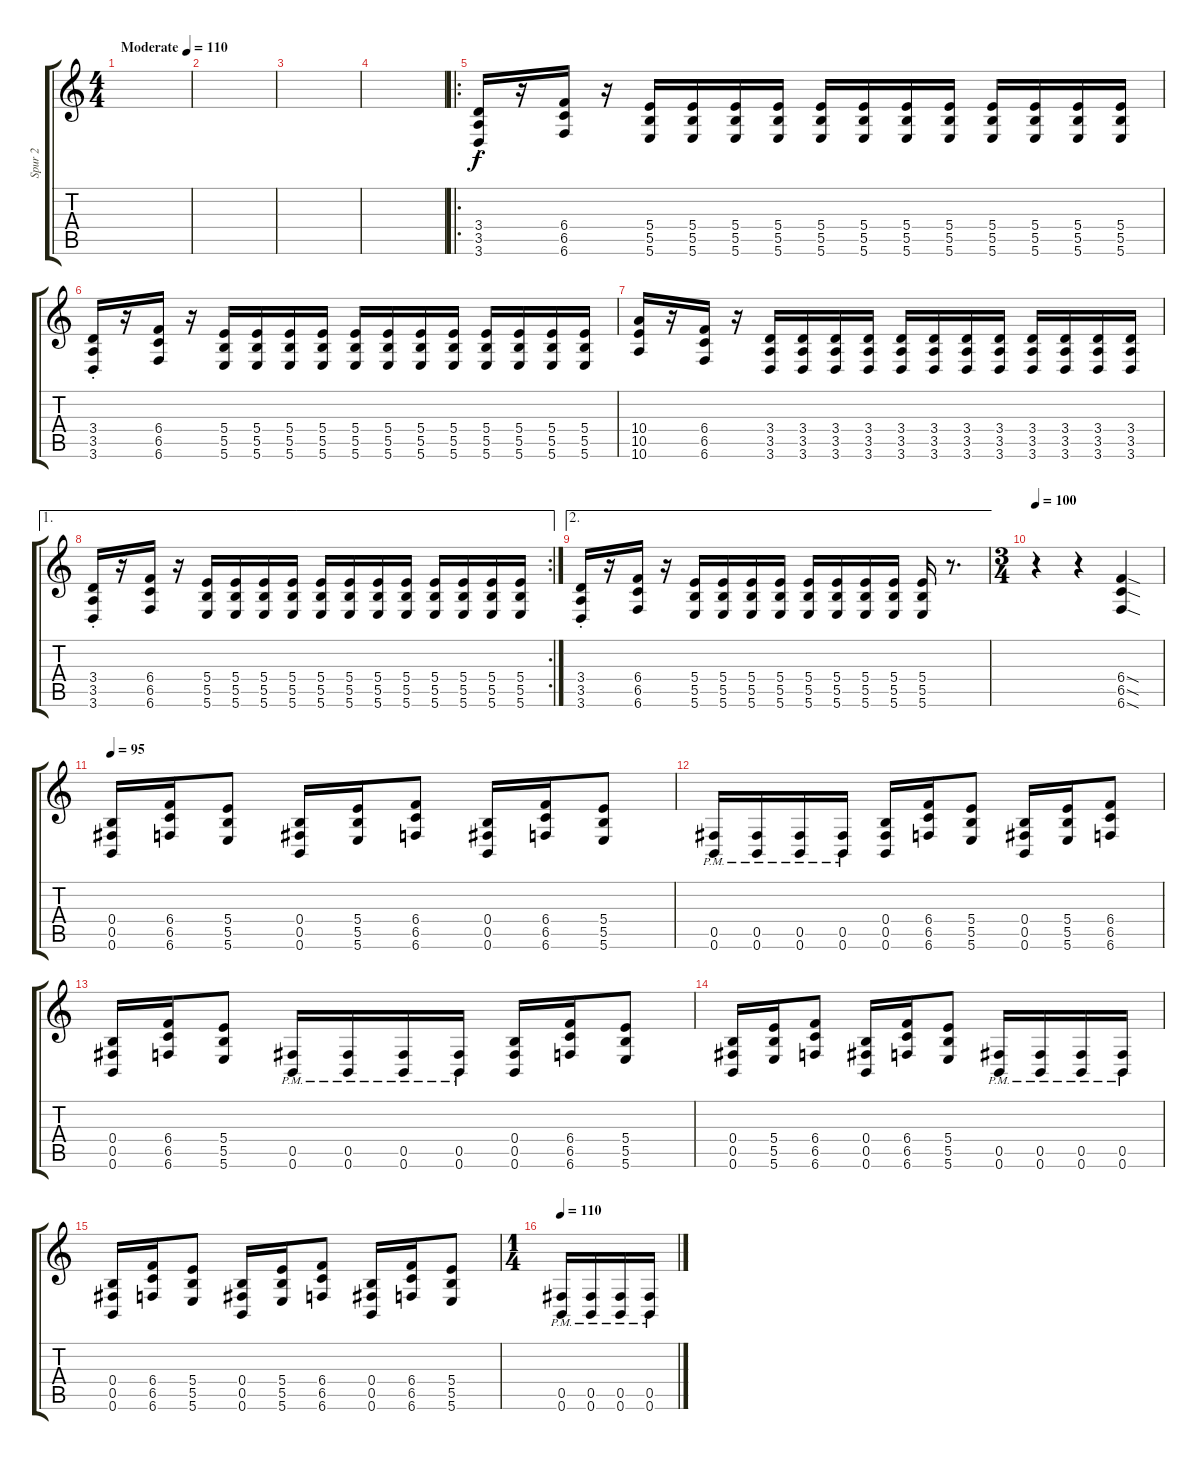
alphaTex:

\track ("Spur 2" "Spur 2") {instrument distortionguitar}
\staff {score tabs}
\tuning (Db4 Ab3 E3 B2 Gb2 B1) {hide}
\ts (4 4)
\tempo (110 "Moderate")
\clef g2
\ks c
|
|
|
|
\ro
(3.4{st} 3.5 3.6).16{volume 15 instrument distortionguitar} r.16 (6.4 6.5 6.6).16 r.16 (5.4 5.5 5.6).16 (5.4 5.5 5.6).16 (5.4 5.5 5.6).16 (5.4 5.5 5.6).16 (5.4 5.5 5.6).16 (5.4 5.5 5.6).16 (5.4 5.5 5.6).16 (5.4 5.5 5.6).16 (5.4 5.5 5.6).16 (5.4 5.5 5.6).16 (5.4 5.5 5.6).16 (5.4 5.5 5.6).16 |
(3.4{st} 3.5 3.6).16{volume 15 instrument distortionguitar} r.16 (6.4 6.5 6.6).16 r.16 (5.4 5.5 5.6).16 (5.4 5.5 5.6).16 (5.4 5.5 5.6).16 (5.4 5.5 5.6).16 (5.4 5.5 5.6).16 (5.4 5.5 5.6).16 (5.4 5.5 5.6).16 (5.4 5.5 5.6).16 (5.4 5.5 5.6).16 (5.4 5.5 5.6).16 (5.4 5.5 5.6).16 (5.4 5.5 5.6).16 |
(10.4 10.5 10.6).16 r.16 (6.4 6.5 6.6).16 r.16 (3.4 3.5 3.6).16 (3.4 3.5 3.6).16 (3.4 3.5 3.6).16 (3.4 3.5 3.6).16 (3.4 3.5 3.6).16 (3.4 3.5 3.6).16 (3.4 3.5 3.6).16 (3.4 3.5 3.6).16 (3.4 3.5 3.6).16 (3.4 3.5 3.6).16 (3.4 3.5 3.6).16 (3.4 3.5 3.6).16 |
\ae 1
\rc 2
(3.4{st} 3.5 3.6).16{volume 15 instrument distortionguitar} r.16 (6.4 6.5 6.6).16 r.16 (5.4 5.5 5.6).16 (5.4 5.5 5.6).16 (5.4 5.5 5.6).16 (5.4 5.5 5.6).16 (5.4 5.5 5.6).16 (5.4 5.5 5.6).16 (5.4 5.5 5.6).16 (5.4 5.5 5.6).16 (5.4 5.5 5.6).16 (5.4 5.5 5.6).16 (5.4 5.5 5.6).16 (5.4 5.5 5.6).16 |
\ae 2
(3.4{st} 3.5 3.6).16{volume 15 instrument distortionguitar} r.16 (6.4 6.5 6.6).16 r.16 (5.4 5.5 5.6).16 (5.4 5.5 5.6).16 (5.4 5.5 5.6).16 (5.4 5.5 5.6).16 (5.4 5.5 5.6).16 (5.4 5.5 5.6).16 (5.4 5.5 5.6).16 (5.4 5.5 5.6).16 (5.4 5.5 5.6).16 r.8{d} |
\ts (3 4)
\tempo 100
r.4 r.4 (6.4{sod} 6.5{sod} 6.6{sod}).4 |
\tempo 95
(0.4 0.5 0.6).16 (6.4 6.5 6.6).16 (5.4 5.5 5.6).8 (0.4 0.5 0.6).16 (5.4 5.5 5.6).16 (6.4 6.5 6.6).8 (0.4 0.5 0.6).16 (6.4 6.5 6.6).16 (5.4 5.5 5.6).8 |
(0.5 0.6{pm}).16 (0.5 0.6{pm}).16 (0.5 0.6{pm}).16 (0.5 0.6{pm}).16 (0.4 0.5 0.6).16 (6.4 6.5 6.6).16 (5.4 5.5 5.6).8 (0.4 0.5 0.6).16 (5.4 5.5 5.6).16 (6.4 6.5 6.6).8 |
(0.4 0.5 0.6).16 (6.4 6.5 6.6).16 (5.4 5.5 5.6).8 (0.5 0.6{pm}).16 (0.5 0.6{pm}).16 (0.5 0.6{pm}).16 (0.5 0.6{pm}).16 (0.4 0.5 0.6).16 (6.4 6.5 6.6).16 (5.4 5.5 5.6).8 |
(0.4 0.5 0.6).16 (5.4 5.5 5.6).16 (6.4 6.5 6.6).8 (0.4 0.5 0.6).16 (6.4 6.5 6.6).16 (5.4 5.5 5.6).8 (0.5 0.6{pm}).16 (0.5 0.6{pm}).16 (0.5 0.6{pm}).16 (0.5 0.6{pm}).16 |
(0.4 0.5 0.6).16 (6.4 6.5 6.6).16 (5.4 5.5 5.6).8 (0.4 0.5 0.6).16 (5.4 5.5 5.6).16 (6.4 6.5 6.6).8 (0.4 0.5 0.6).16 (6.4 6.5 6.6).16 (5.4 5.5 5.6).8 |
\ts (1 4)
\tempo 110
(0.5{pm} 0.6).16 (0.5{pm} 0.6).16 (0.5{pm} 0.6).16 (0.5{pm} 0.6).16
